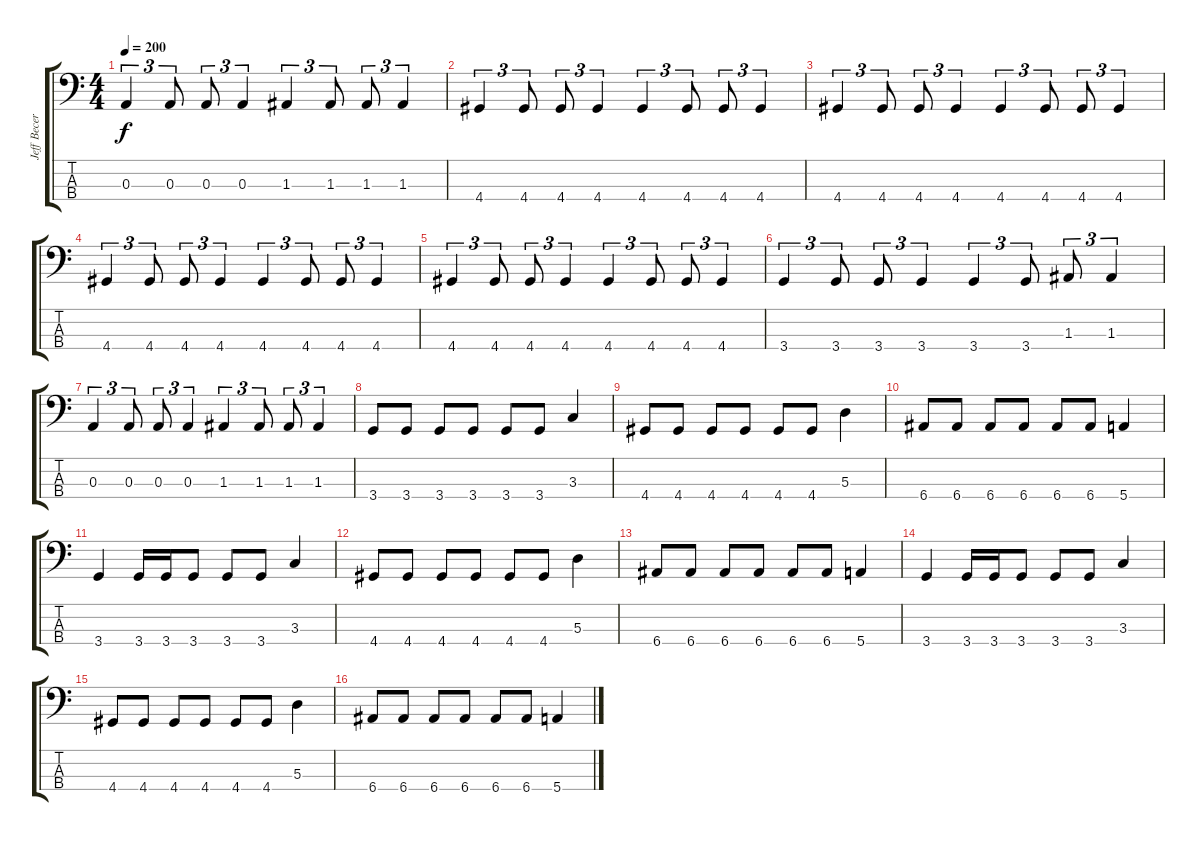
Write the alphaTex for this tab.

\track ("Jeff Becerra" "Jeff Becer") {instrument electricbassfinger}
\staff {score tabs}
\tuning (G2 D2 A1 E1) {hide}
\ts (4 4)
\tempo 200
\clef f4
\ks c
0.3.4{tu (3 2) dy f} 0.3.8{tu (3 2)} 0.3.8{tu (3 2)} 0.3.4{tu (3 2)} 1.3.4{tu (3 2)} 1.3.8{tu (3 2)} 1.3.8{tu (3 2)} 1.3.4{tu (3 2)} |
4.4.4{tu (3 2)} 4.4.8{tu (3 2)} 4.4.8{tu (3 2)} 4.4.4{tu (3 2)} 4.4.4{tu (3 2)} 4.4.8{tu (3 2)} 4.4.8{tu (3 2)} 4.4.4{tu (3 2)} |
4.4.4{tu (3 2)} 4.4.8{tu (3 2)} 4.4.8{tu (3 2)} 4.4.4{tu (3 2)} 4.4.4{tu (3 2)} 4.4.8{tu (3 2)} 4.4.8{tu (3 2)} 4.4.4{tu (3 2)} |
4.4.4{tu (3 2)} 4.4.8{tu (3 2)} 4.4.8{tu (3 2)} 4.4.4{tu (3 2)} 4.4.4{tu (3 2)} 4.4.8{tu (3 2)} 4.4.8{tu (3 2)} 4.4.4{tu (3 2)} |
4.4.4{tu (3 2)} 4.4.8{tu (3 2)} 4.4.8{tu (3 2)} 4.4.4{tu (3 2)} 4.4.4{tu (3 2)} 4.4.8{tu (3 2)} 4.4.8{tu (3 2)} 4.4.4{tu (3 2)} |
3.4.4{tu (3 2)} 3.4.8{tu (3 2)} 3.4.8{tu (3 2)} 3.4.4{tu (3 2)} 3.4.4{tu (3 2)} 3.4.8{tu (3 2)} 1.3.8{tu (3 2)} 1.3.4{tu (3 2)} |
0.3.4{tu (3 2)} 0.3.8{tu (3 2)} 0.3.8{tu (3 2)} 0.3.4{tu (3 2)} 1.3.4{tu (3 2)} 1.3.8{tu (3 2)} 1.3.8{tu (3 2)} 1.3.4{tu (3 2)} |
3.4.8 3.4.8 3.4.8 3.4.8 3.4.8 3.4.8 3.3.4 |
4.4.8 4.4.8 4.4.8 4.4.8 4.4.8 4.4.8 5.3.4 |
6.4.8 6.4.8 6.4.8 6.4.8 6.4.8 6.4.8 5.4.4 |
3.4.4 3.4.16 3.4.16 3.4.8 3.4.8 3.4.8 3.3.4 |
4.4.8 4.4.8 4.4.8 4.4.8 4.4.8 4.4.8 5.3.4 |
6.4.8 6.4.8 6.4.8 6.4.8 6.4.8 6.4.8 5.4.4 |
3.4.4 3.4.16 3.4.16 3.4.8 3.4.8 3.4.8 3.3.4 |
4.4.8 4.4.8 4.4.8 4.4.8 4.4.8 4.4.8 5.3.4 |
6.4.8 6.4.8 6.4.8 6.4.8 6.4.8 6.4.8 5.4.4
